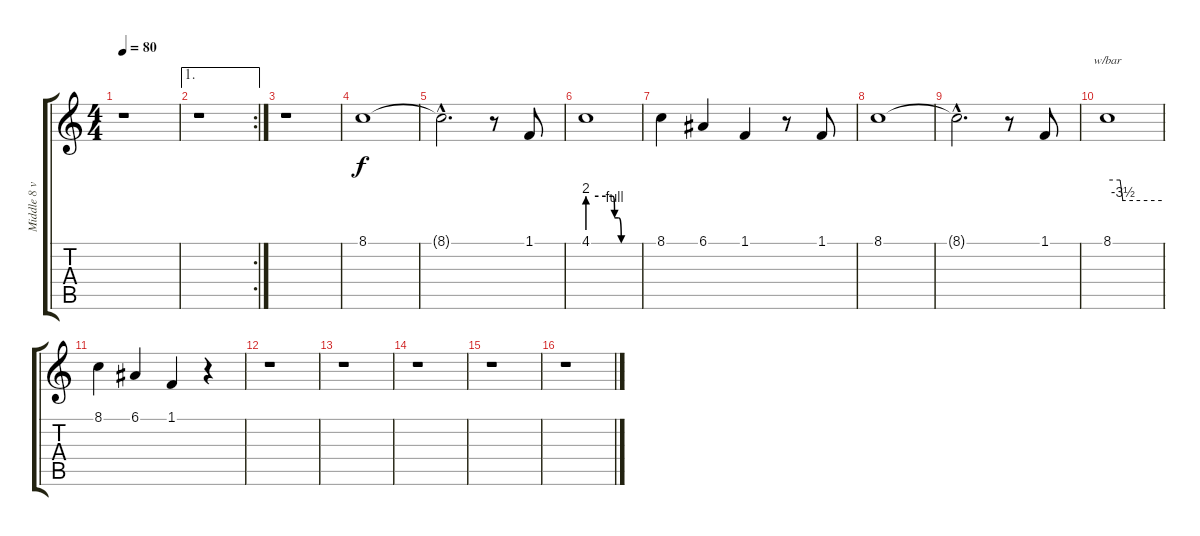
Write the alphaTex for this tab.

\track ("Middle 8 vocals" "Middle 8 v") {instrument voiceoohs}
\staff {score tabs}
\tuning (E4 B3 G3 D3 A2 E2) {hide}
\ts (4 4)
\tempo 80
\clef g2
\ks c
r.1{dy f} |
\ae 1
\rc 2
r.1 |
r.1 |
8.1.1 |
8.1{hac t}.2{d} r.8 1.1.8 |
4.1{be (custom 0 8 30 8 32 4 37 4 40 0 60 0)}.1 |
8.1.4 6.1.4 1.1.4 r.8 1.1.8 |
8.1.1 |
8.1{hac t}.2{d} r.8 1.1.8 |
8.1.1{tbe (custom default 0 0 14 0 17 -14 60 -14)} |
8.1.4 6.1.4 1.1.4 r.4 |
r.1 |
r.1 |
r.1 |
r.1 |
r.1
